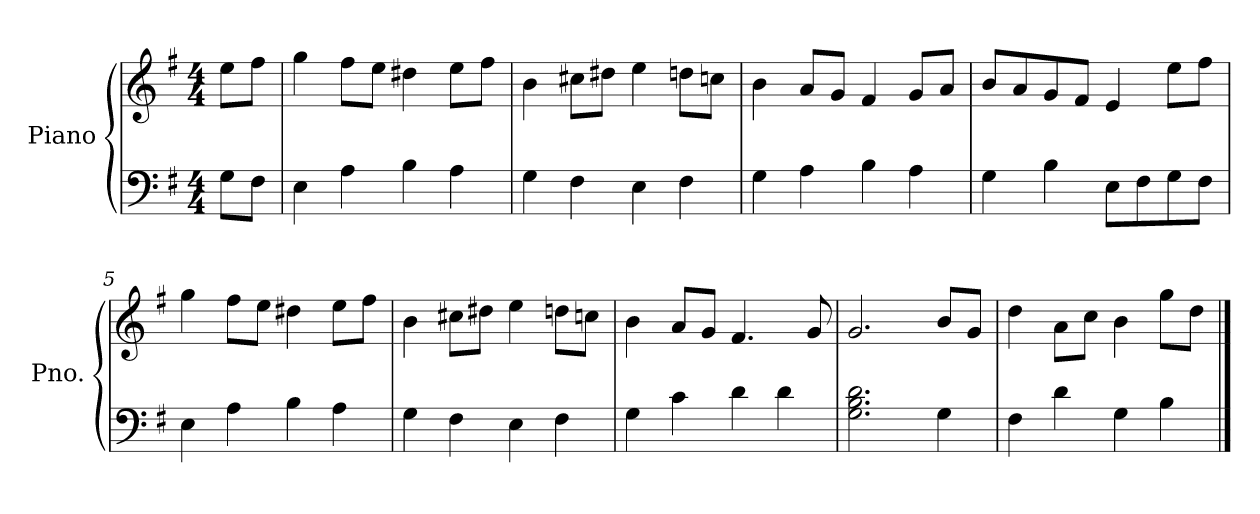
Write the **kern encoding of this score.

**kern	**kern
*part1	*part1
*staff2	*staff1
*I"Piano	*
*I'Pno.	*
*clefF4	*clefG2
*k[f#]	*k[f#]
*M4/4	*M4/4
=	=
8G\L	8ee\L
8F#\J	8ff#\J
=1	=1
4E\	4gg\
4A\	8ff#\L
.	8ee\J
4B\	4dd#X\
4A\	8ee\L
.	8ff#\J
=2	=2
4G\	4b\
4F#\	8cc#X\L
.	8dd#X\J
4E\	4ee\
4F#\	8ddn\L
.	8ccn\J
=3	=3
4G\	4b\
4A\	8a/L
.	8g/J
4B\	4f#/
4A\	8g/L
.	8a/J
=4	=4
4G\	8b/L
.	8a/
4B\	8g/
.	8f#/J
8E\L	4e/
8F#\	.
8G\	8ee\L
8F#\J	8ff#\J
=5	=5
4E\	4gg\
4A\	8ff#\L
.	8ee\J
4B\	4dd#X\
4A\	8ee\L
.	8ff#\J
!!LO:LB:g=z
=6	=6
4G\	4b\
4F#\	8cc#X\L
.	8dd#X\J
4E\	4ee\
4F#\	8ddn\L
.	8ccn\J
=7	=7
4G\	4b\
4c\	8a/L
.	8g/J
4d\	4.f#/
4d\	.
.	8g/
=8	=8
2.G\ 2.B\ 2.d\	2.g/
4G\	8b/L
.	8g/J
=9	=9
4F#\	4dd\
4d\	8a\L
.	8cc\J
4G\	4b\
4B\	8gg\L
.	8dd\J
==	==
*-	*-
